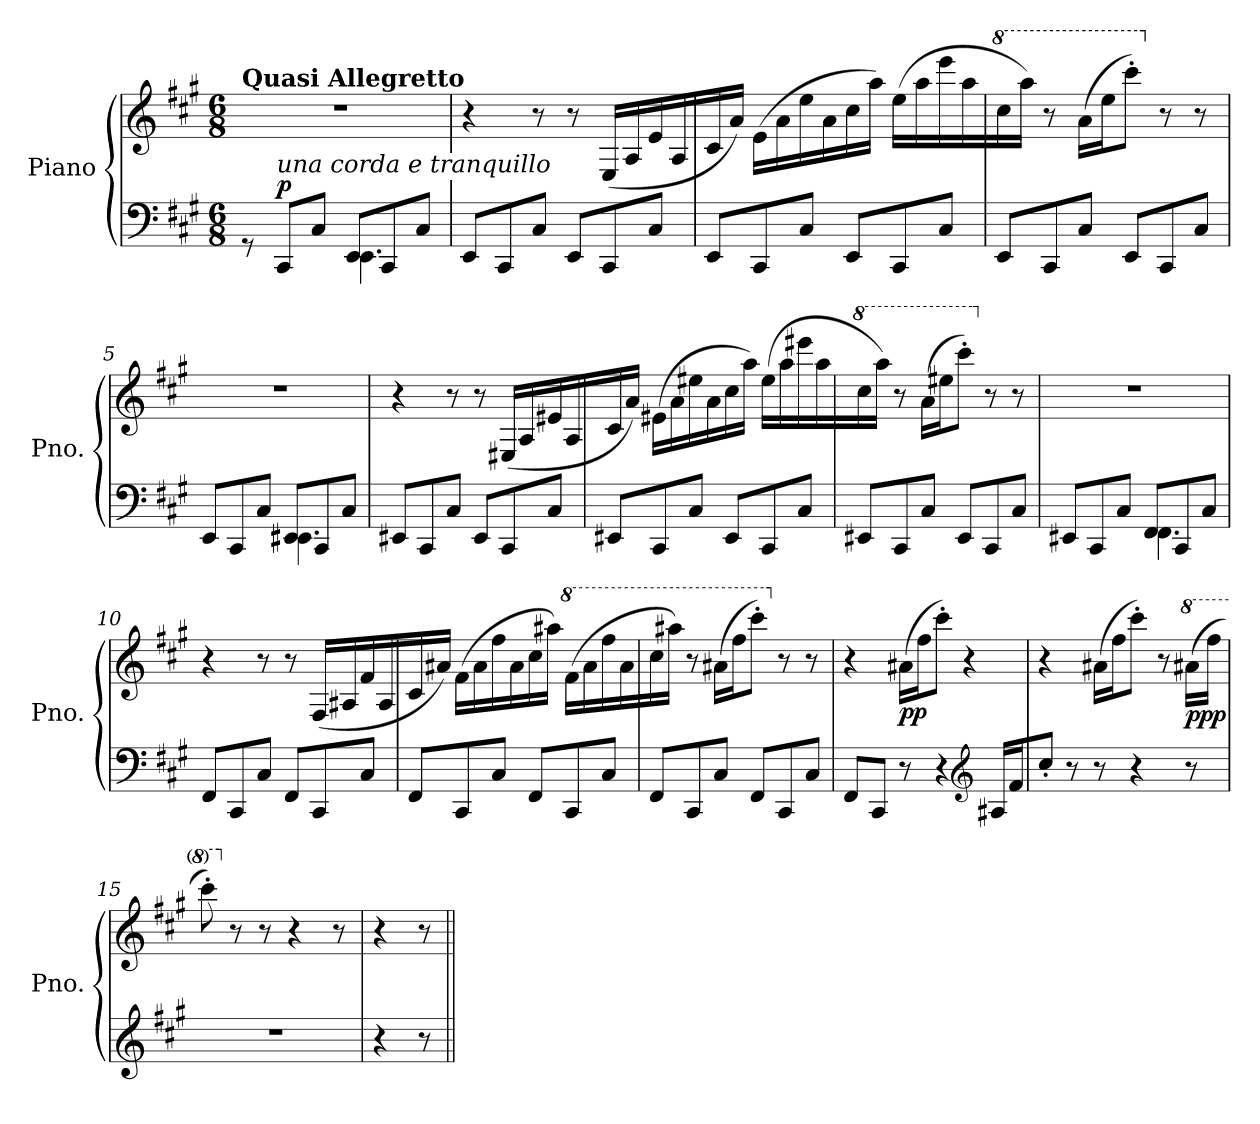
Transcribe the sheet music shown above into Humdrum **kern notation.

**kern	**kern	**dynam
*part1	*part1	*part1
*staff2	*staff1	*staff1/2
*I"Piano	*	*
*I'Pno.	*	*
*clefF4	*clefG2	*
*k[f#c#g#]	*k[f#c#g#]	*
*M6/8	*M6/8	*
=1	=1	=1
*^	*	*
!	!	!LO:TX:a:B:t=Quasi Allegretto	!
8rGG	4.ryy	2.r	.
!LO:TX:a:i:t=una corda e tranquillo	!	!	!
!	!	!	!LO:DY:a=2
8CC#/L	.	.	p
8C#/J	.	.	.
!	!LO:N:head=solid	!	!
8EE/L	4.EE\	.	.
8CC#/	.	.	.
8C#/J	.	.	.
*v	*v	*	*
=2	=2	=2
8EE/L	4r	.
8CC#/	.	.
8C#/J	8r	.
!	!	!LO:DY:a
8EE/L	8r	other-dynamics
8CC#/	(16E/LL	.
.	16A/	.
8C#/J	16e/	.
.	16A/	.
=3	=3	=3
8EE/L	16c#/	.
.	16a/JJ)	.
8CC#/	(16e\LL	.
.	16a\	.
8C#/J	16ee\	.
.	16a\	.
8EE/L	16cc#\	.
.	16aa\JJ)	.
8CC#/	(16ee\LL	.
.	16aa\	.
8C#/J	16eee\	.
.	16aa\	.
=4	=4	=4
*	*8va	*
8EE/L	16ccc#\	.
.	16aaa\JJ)	.
8CC#/	8r	.
8C#/J	(16aa\LL	.
.	16eee\J	.
8EE/L	8cccc#'\J)	.
*	*X8va	*
8CC#/	8r	.
8C#/J	8r	.
!!LO:LB:g=z
=5	=5	=5
*^	*	*
8EE/L	4.ryy	2.r	.
!	!	!	!LO:DY:a=2
8CC#/	.	.	other-dynamics
8C#/J	.	.	.
!	!LO:N:head=solid	!	!
8EE#X/L	4.EE#\	.	.
8CC#/	.	.	.
8C#/J	.	.	.
*v	*v	*	*
=6	=6	=6
8EE#X/L	4r	.
8CC#/	.	.
8C#/J	8r	.
!	!	!LO:DY:b
8EE#/L	8r	other-dynamics
8CC#/	(16E#X/LL	.
.	16A/	.
8C#/J	16e#X/	.
.	16A/	.
=7	=7	=7
8EE#X/L	16c#/	.
.	16a/JJ)	.
8CC#/	(16e#X\LL	.
.	16a\	.
8C#/J	16ee#X\	.
.	16a\	.
8EE#/L	16cc#\	.
.	16aa\JJ)	.
8CC#/	(16ee#\LL	.
.	16aa\	.
8C#/J	16eee#X\	.
.	16aa\	.
=8	=8	=8
*	*8va	*
8EE#X/L	16ccc#\	.
.	16aaa\JJ)	.
8CC#/	8r	.
8C#/J	(16aa\LL	.
.	16eee#X\J	.
8EE#/L	8cccc#'\J)	.
*	*X8va	*
8CC#/	8r	.
8C#/J	8r	.
!!LO:LB:g=z
=9	=9	=9
*^	*	*
8EE#X/L	4.ryy	2.r	.
8CC#/	.	.	.
8C#/J	.	.	.
!	!LO:N:head=solid	!	!
8FF#/L	4.FF#\	.	.
8CC#/	.	.	.
8C#/J	.	.	.
*v	*v	*	*
=10	=10	=10
8FF#/L	4r	.
8CC#/	.	.
8C#/J	8r	.
8FF#/L	8r	.
8CC#/	(16F#/LL	.
.	16A#X/	.
8C#/J	16f#/	.
.	16A#/	.
=11	=11	=11
8FF#/L	16c#/	.
.	16a#X/JJ)	.
8CC#/	(16f#\LL	.
.	16a#\	.
8C#/J	16ff#\	.
.	16a#\	.
8FF#/L	16cc#\	.
.	16aa#X\JJ)	.
*	*8va	*
8CC#/	(16ff#\LL	.
.	16aa#\	.
8C#/J	16fff#\	.
.	16aa#\	.
=12	=12	=12
8FF#/L	16ccc#\	.
.	16aaa#X\JJ)	.
8CC#/	8r	.
8C#/J	(16aa#X\LL	.
.	16fff#\J	.
8FF#/L	8cccc#'\J)	.
*	*X8va	*
8CC#/	8r	.
8C#/J	8r	.
!!LO:LB:g=z
=13	=13	=13
8FF#/L	4r	.
8CC#/J	.	.
!	!	!LO:DY:b
8r	(16a#X\LL	pp
.	16ff#\J	.
4r	8ccc#'\J)	.
.	4r	.
*clefG2	*	*
16A#X/LL	.	.
16f#/J	.	.
=14	=14	=14
8cc#'/J	4r	.
8r	.	.
8r	(16a#X\LL	.
.	16ff#\J	.
4r	8ccc#'\J)	.
.	8r	.
*	*8va	*
!	!	!LO:DY:b
8r	(16aa#X\LL	ppp
.	16fff#\JJ	.
=15	=15	=15
2.r	8cccc#'\)	.
*	*X8va	*
.	8r	.
.	8r	.
.	4r	.
.	8r	.
=16	=16	=16
4r	4r	.
8r	8r	.
=||	=||	=||
*-	*-	*-
